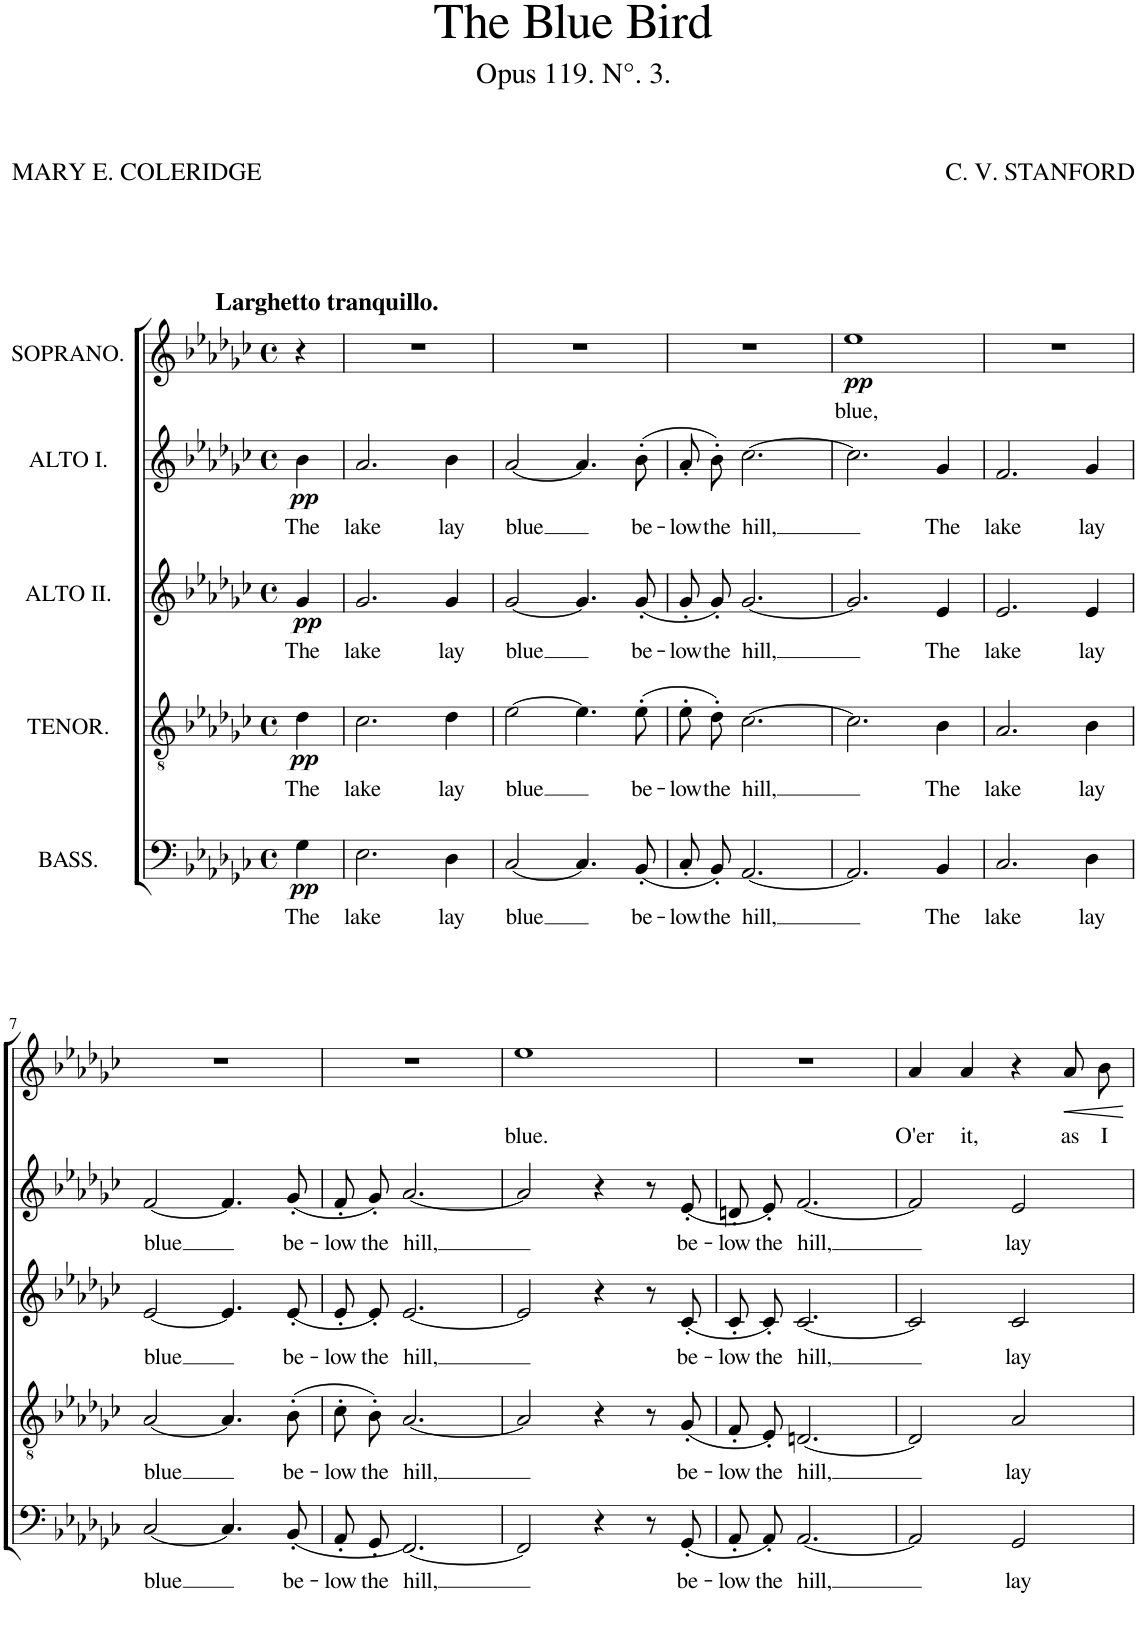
**kern	**text	**dynam	**kern	**text	**dynam	**kern	**text	**dynam	**kern	**text	**dynam	**kern	**text	**dynam
*part5	*part5	*part5	*part4	*part4	*part4	*part3	*part3	*part3	*part2	*part2	*part2	*part1	*part1	*part1
*staff5	*staff5	*staff5	*staff4	*staff4	*staff4	*staff3	*staff3	*staff3	*staff2	*staff2	*staff2	*staff1	*staff1	*staff1
*I"BASS.	*	*	*I"TENOR.	*	*	*I"ALTO II.	*	*	*I"ALTO I.	*	*	*I"SOPRANO.	*	*
*clefF4	*	*	*clefGv2	*	*	*clefG2	*	*	*clefG2	*	*	*clefG2	*	*
*k[b-e-a-d-g-c-]	*	*	*k[b-e-a-d-g-c-]	*	*	*k[b-e-a-d-g-c-]	*	*	*k[b-e-a-d-g-c-]	*	*	*k[b-e-a-d-g-c-]	*	*
*M4/4	*	*	*M4/4	*	*	*M4/4	*	*	*M4/4	*	*	*M4/4	*	*
*met(c)	*	*	*met(c)	*	*	*met(c)	*	*	*met(c)	*	*	*met(c)	*	*
=1	=1	=1	=1	=1	=1	=1	=1	=1	=1	=1	=1	=1	=1	=1
!	!	!	!	!	!	!	!	!	!	!	!	!LO:TX:a:B:t=Larghetto tranquillo.	!	!
!	!LO:LY:b	!LO:DY:b	!	!LO:LY:b	!LO:DY:b	!	!LO:LY:b	!LO:DY:b	!	!LO:LY:b	!LO:DY:b	!	!	!
4G-\	The	pp	4d-\	The	pp	4g-/	The	pp	4b-\	The	pp	4r	.	.
=2	=2	=2	=2	=2	=2	=2	=2	=2	=2	=2	=2	=2	=2	=2
!	!LO:LY:b	!	!	!LO:LY:b	!	!	!LO:LY:b	!	!	!LO:LY:b	!	!	!	!
2.E-\	lake	.	2.c-\	lake	.	2.g-/	lake	.	2.a-/	lake	.	1r	.	.
!	!LO:LY:b	!	!	!LO:LY:b	!	!	!LO:LY:b	!	!	!LO:LY:b	!	!	!	!
4D-\	lay	.	4d-\	lay	.	4g-/	lay	.	4b-\	lay	.	.	.	.
=3	=3	=3	=3	=3	=3	=3	=3	=3	=3	=3	=3	=3	=3	=3
!	!LO:LY:b	!	!	!LO:LY:b	!	!	!LO:LY:b	!	!	!LO:LY:b	!	!	!	!
[2C-/	blue	.	[2e-\	blue	.	[2g-/	blue	.	[2a-/	blue	.	1r	.	.
4.C-/]	.	.	4.e-\]	.	.	4.g-/]	.	.	4.a-/]	.	.	.	.	.
!	!LO:LY:b	!	!	!LO:LY:b	!	!	!LO:LY:b	!	!	!LO:LY:b	!	!	!	!
(8BB-'/	be-	.	(8e-'\	be-	.	(8g-'/	be-	.	(8b-'\	be-	.	.	.	.
=4	=4	=4	=4	=4	=4	=4	=4	=4	=4	=4	=4	=4	=4	=4
!	!LO:LY:b	!	!	!LO:LY:b	!	!	!LO:LY:b	!	!	!LO:LY:b	!	!	!	!
8C-'/L	-low	.	8e-'\L	-low	.	8g-'/L	-low	.	8a-'/L	-low	.	1r	.	.
!	!LO:LY:b	!	!	!LO:LY:b	!	!	!LO:LY:b	!	!	!LO:LY:b	!	!	!	!
8BB-'/J)	the	.	8d-'\J)	the	.	8g-'/J)	the	.	8b-'/J)	the	.	.	.	.
!	!LO:LY:b	!	!	!LO:LY:b	!	!	!LO:LY:b	!	!	!LO:LY:b	!	!	!	!
[2.AA-/	hill,	.	[2.c-\	hill,	.	[2.g-/	hill,	.	[2.cc-\	hill,	.	.	.	.
=5	=5	=5	=5	=5	=5	=5	=5	=5	=5	=5	=5	=5	=5	=5
!	!	!	!	!	!	!	!	!	!	!	!	!	!LO:LY:b	!LO:DY:b
2.AA-/]	.	.	2.c-\]	.	.	2.g-/]	.	.	2.cc-\]	.	.	1ee-	blue,	pp
!	!LO:LY:b	!	!	!LO:LY:b	!	!	!LO:LY:b	!	!	!LO:LY:b	!	!	!	!
4BB-/	The	.	4B-\	The	.	4e-/	The	.	4g-/	The	.	.	.	.
=6	=6	=6	=6	=6	=6	=6	=6	=6	=6	=6	=6	=6	=6	=6
!	!LO:LY:b	!	!	!LO:LY:b	!	!	!LO:LY:b	!	!	!LO:LY:b	!	!	!	!
2.C-/	lake	.	2.A-/	lake	.	2.e-/	lake	.	2.f/	lake	.	1r	.	.
!	!LO:LY:b	!	!	!LO:LY:b	!	!	!LO:LY:b	!	!	!LO:LY:b	!	!	!	!
4D-\	lay	.	4B-\	lay	.	4e-/	lay	.	4g-/	lay	.	.	.	.
!!LO:LB:g=z
=7	=7	=7	=7	=7	=7	=7	=7	=7	=7	=7	=7	=7	=7	=7
!	!LO:LY:b	!	!	!LO:LY:b	!	!	!LO:LY:b	!	!	!LO:LY:b	!	!	!	!
[2C-/	blue	.	[2A-/	blue	.	[2e-/	blue	.	[2f/	blue	.	1r	.	.
4.C-/]	.	.	4.A-/]	.	.	4.e-/]	.	.	4.f/]	.	.	.	.	.
!	!LO:LY:b	!	!	!LO:LY:b	!	!	!LO:LY:b	!	!	!LO:LY:b	!	!	!	!
(8BB-'/	be-	.	(8B-'\	be-	.	(8e-'/	be-	.	(8g-'/	be-	.	.	.	.
=8	=8	=8	=8	=8	=8	=8	=8	=8	=8	=8	=8	=8	=8	=8
!	!LO:LY:b	!	!	!LO:LY:b	!	!	!LO:LY:b	!	!	!LO:LY:b	!	!	!	!
8AA-'/L	-low	.	8c-'\L	-low	.	8e-'/L	-low	.	8f'/L	-low	.	1r	.	.
!	!LO:LY:b	!	!	!LO:LY:b	!	!	!LO:LY:b	!	!	!LO:LY:b	!	!	!	!
8GG-'/J	the	.	8B-'\J)	the	.	8e-'/J)	the	.	8g-'/J)	the	.	.	.	.
!	!LO:LY:b	!	!	!LO:LY:b	!	!	!LO:LY:b	!	!	!LO:LY:b	!	!	!	!
[2.FF/)	hill,	.	[2.A-/	hill,	.	[2.e-/	hill,	.	[2.a-/	hill,	.	.	.	.
=9	=9	=9	=9	=9	=9	=9	=9	=9	=9	=9	=9	=9	=9	=9
!	!	!	!	!	!	!	!	!	!	!	!	!	!LO:LY:b	!
2FF/]	.	.	2A-/]	.	.	2e-/]	.	.	2a-/]	.	.	1ee-	blue.	.
4r	.	.	4r	.	.	4r	.	.	4r	.	.	.	.	.
8r	.	.	8r	.	.	8r	.	.	8r	.	.	.	.	.
!	!LO:LY:b	!	!	!LO:LY:b	!	!	!LO:LY:b	!	!	!LO:LY:b	!	!	!	!
(8GG-'/	be-	.	(8G-'/	be-	.	(8c-'/	be-	.	(8e-'/	be-	.	.	.	.
=10	=10	=10	=10	=10	=10	=10	=10	=10	=10	=10	=10	=10	=10	=10
!	!LO:LY:b	!	!	!LO:LY:b	!	!	!LO:LY:b	!	!	!LO:LY:b	!	!	!	!
8AA-'/L	-low	.	8F'/L	-low	.	8c-'/L	-low	.	8dn'/L	-low	.	1r	.	.
!	!LO:LY:b	!	!	!LO:LY:b	!	!	!LO:LY:b	!	!	!LO:LY:b	!	!	!	!
8AA-'/J)	the	.	8E-'/J)	the	.	8c-'/J)	the	.	8e-'/J)	the	.	.	.	.
!	!LO:LY:b	!	!	!LO:LY:b	!	!	!LO:LY:b	!	!	!LO:LY:b	!	!	!	!
[2.AA-/	hill,	.	[2.Dn/	hill,	.	[2.c-/	hill,	.	[2.f/	hill,	.	.	.	.
=11	=11	=11	=11	=11	=11	=11	=11	=11	=11	=11	=11	=11	=11	=11
!	!	!	!	!	!	!	!	!	!	!	!	!	!LO:LY:b	!
2AA-/]	.	.	2D/]	.	.	2c-/]	.	.	2f/]	.	.	4a-/	O'er	.
!	!	!	!	!	!	!	!	!	!	!	!	!	!LO:LY:b	!
.	.	.	.	.	.	.	.	.	.	.	.	4a-/	it,	.
!	!LO:LY:b	!	!	!LO:LY:b	!	!	!LO:LY:b	!	!	!LO:LY:b	!	!	!	!
2GG-/	lay	.	2A-/	lay	.	2c-/	lay	.	2e-/	lay	.	4r	.	.
!	!	!	!	!	!	!	!	!	!	!	!	!	!LO:LY:b	!LO:HP:b
.	.	.	.	.	.	.	.	.	.	.	.	8a-/L	as	<
!	!	!	!	!	!	!	!	!	!	!	!	!	!LO:LY:b	!
.	.	.	.	.	.	.	.	.	.	.	.	8b-/J	I	.
.	.	.	.	.	.	.	.	.	.	.	.	.	.	[
=	=	=	=	=	=	=	=	=	=	=	=	=	=	=
*-	*-	*-	*-	*-	*-	*-	*-	*-	*-	*-	*-	*-	*-	*-
